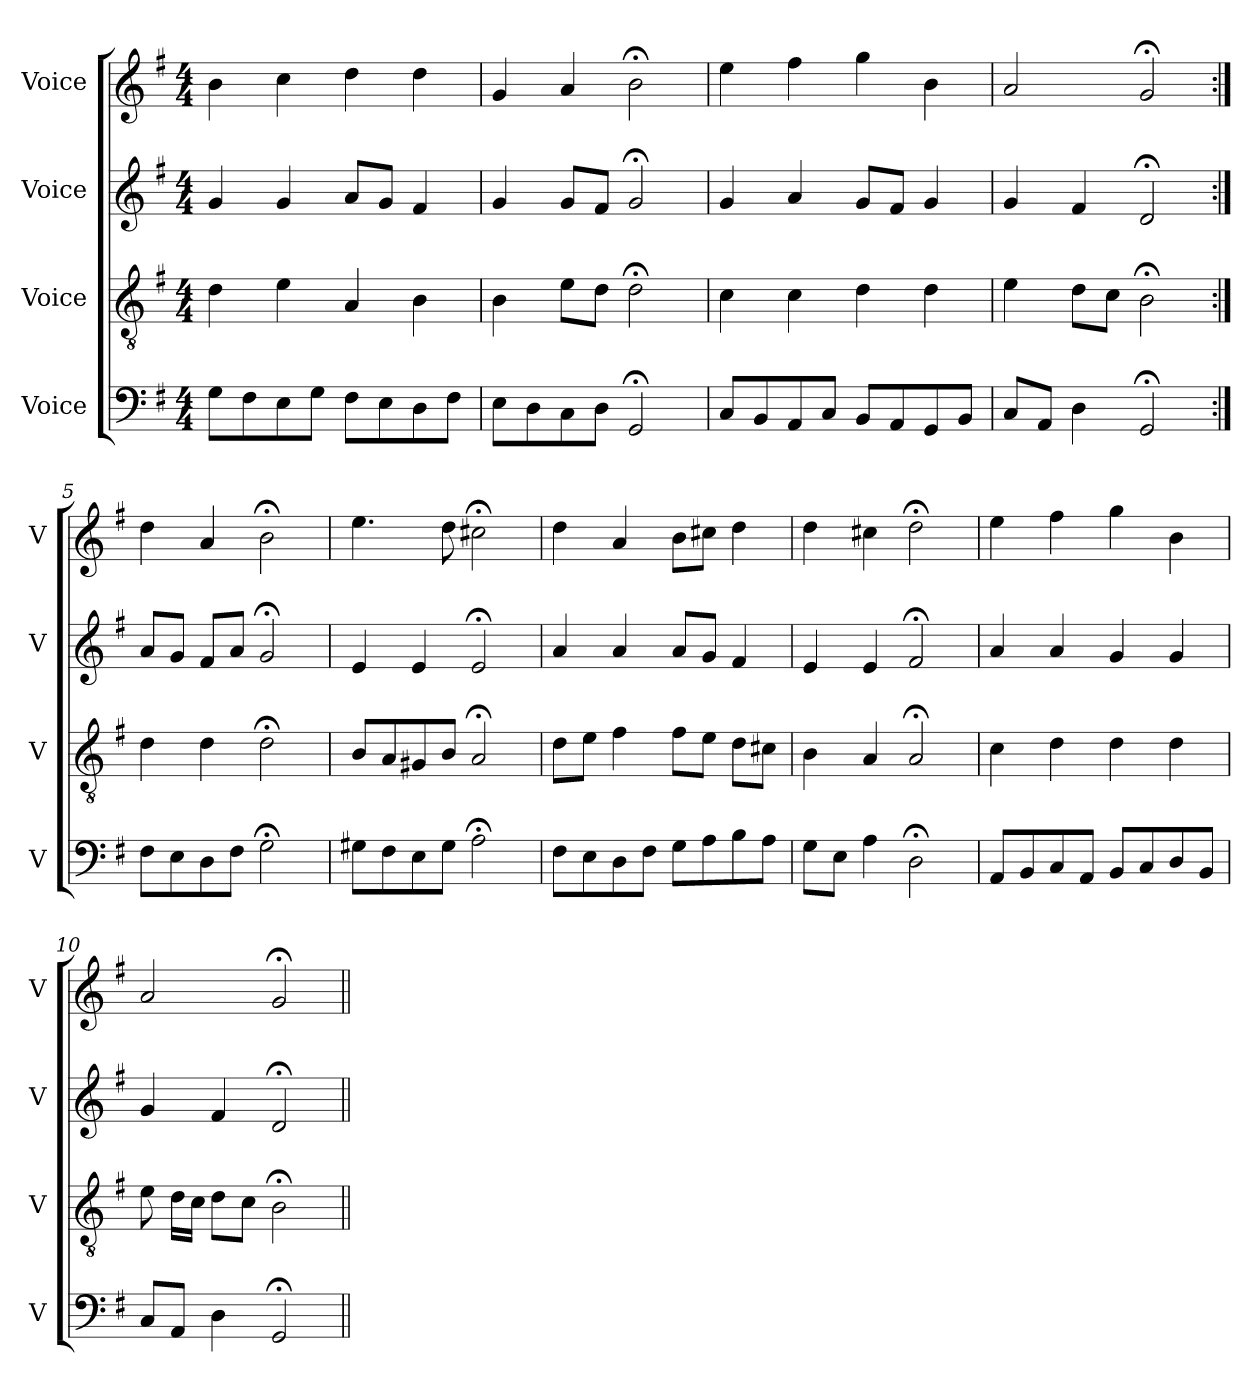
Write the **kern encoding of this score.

**kern	**kern	**kern	**kern
*part4	*part3	*part2	*part1
*staff4	*staff3	*staff2	*staff1
*I"Voice	*I"Voice	*I"Voice	*I"Voice
*I'V	*I'V	*I'V	*I'V
*clefF4	*clefGv2	*clefG2	*clefG2
*k[f#]	*k[f#]	*k[f#]	*k[f#]
*M4/4	*M4/4	*M4/4	*M4/4
=1	=1	=1	=1
8G\L	4d\	4g/	4b\
8F#\	.	.	.
8E\	4e\	4g/	4cc\
8G\J	.	.	.
8F#\L	4A/	8a/L	4dd\
8E\	.	8g/J	.
8D\	4B\	4f#/	4dd\
8F#\J	.	.	.
=2	=2	=2	=2
8E\L	4B\	4g/	4g/
8D\	.	.	.
8C\	8e\L	8g/L	4a/
8D\J	8d\J	8f#/J	.
2GG;</	2d;<\	2g;</	2b;<\
=3	=3	=3	=3
8C/L	4c\	4g/	4ee\
8BB/	.	.	.
8AA/	4c\	4a/	4ff#\
8C/J	.	.	.
8BB/L	4d\	8g/L	4gg\
8AA/	.	8f#/J	.
8GG/	4d\	4g/	4b\
8BB/J	.	.	.
=4	=4	=4	=4
8C/L	4e\	4g/	2a/
8AA/J	.	.	.
4D\	8d\L	4f#/	.
.	8c\J	.	.
2GG;</	2B;<\	2d;</	2g;</
=5:|!	=5:|!	=5:|!	=5:|!
8F#\L	4d\	8a/L	4dd\
8E\	.	8g/J	.
8D\	4d\	8f#/L	4a/
8F#\J	.	8a/J	.
2G;<\	2d;<\	2g;</	2b;<\
=6	=6	=6	=6
8G#X\L	8B/L	4e/	4.ee\
8F#\	8A/	.	.
8E\	8G#X/	4e/	.
8G#\J	8B/J	.	8dd\
2A;<\	2A;</	2e;</	2cc#X;<\
!!LO:LB:g=z
=7	=7	=7	=7
8F#\L	8d\L	4a/	4dd\
8E\	8e\J	.	.
8D\	4f#\	4a/	4a/
8F#\J	.	.	.
8G\L	8f#\L	8a/L	8b\L
8A\	8e\J	8g/J	8cc#X\J
8B\	8d\L	4f#/	4dd\
8A\J	8c#X\J	.	.
=8	=8	=8	=8
8G\L	4B\	4e/	4dd\
8E\J	.	.	.
4A\	4A/	4e/	4cc#X\
2D;<\	2A;</	2f#;</	2dd;<\
=9	=9	=9	=9
8AA/L	4c\	4a/	4ee\
8BB/	.	.	.
8C/	4d\	4a/	4ff#\
8AA/J	.	.	.
8BB/L	4d\	4g/	4gg\
8C/	.	.	.
8D/	4d\	4g/	4b\
8BB/J	.	.	.
=10	=10	=10	=10
8C/L	8e\	4g/	2a/
8AA/J	16d\LL	.	.
.	16c\JJ	.	.
4D\	8d\L	4f#/	.
.	8c\J	.	.
2GG;</	2B;<\	2d;</	2g;</
=||	=||	=||	=||
*-	*-	*-	*-
